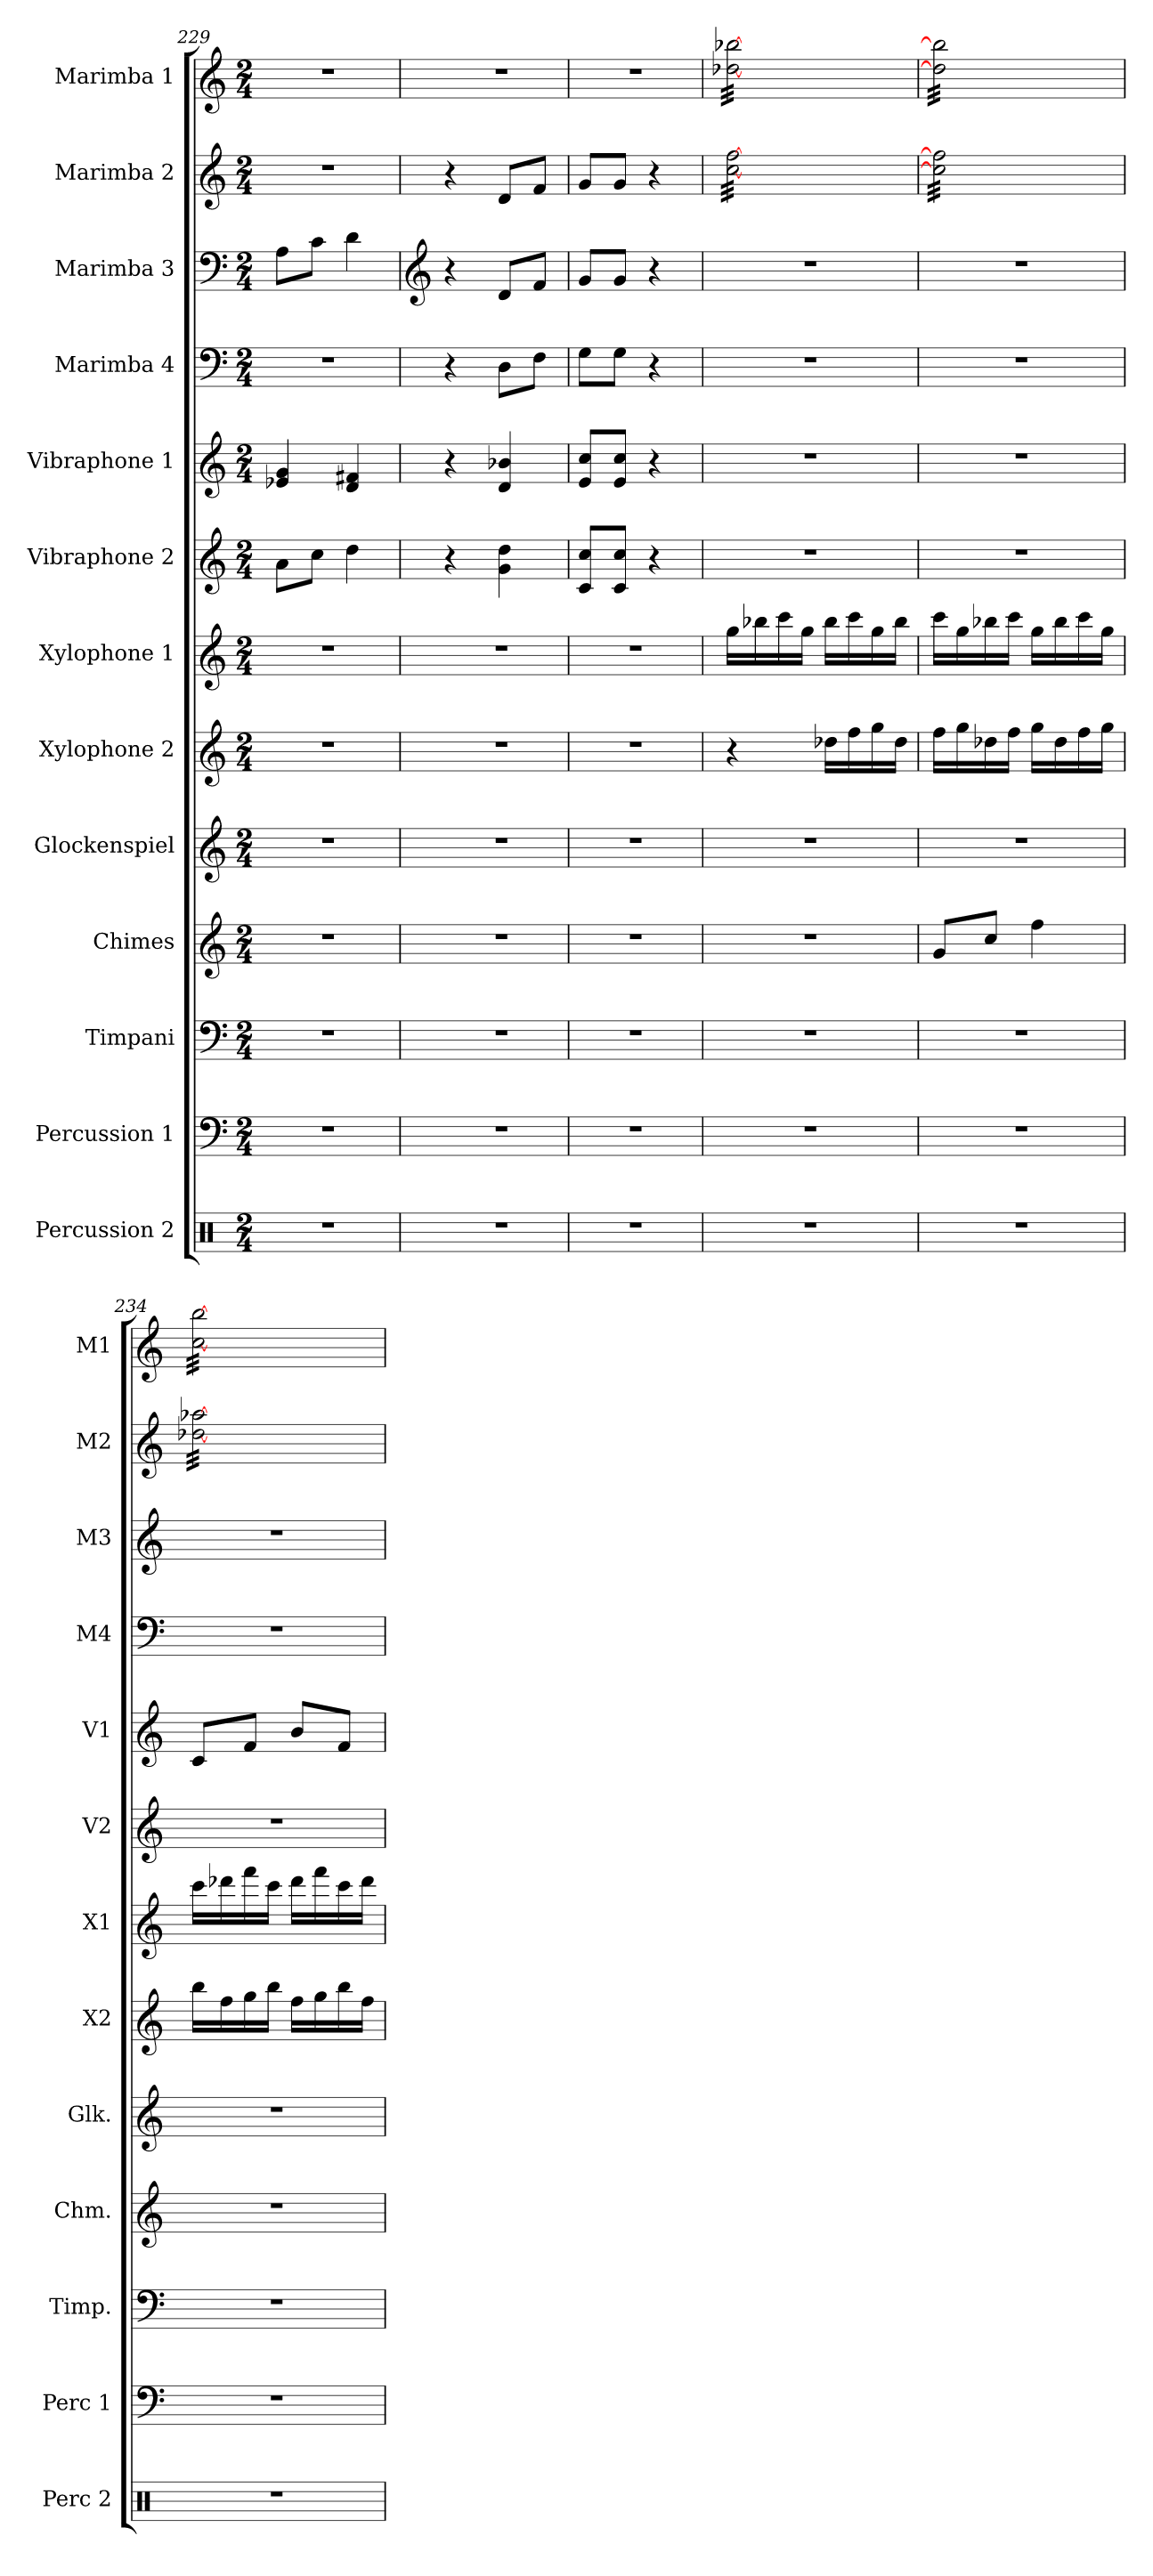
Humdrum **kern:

**kern	**kern	**kern	**kern	**kern	**kern	**kern	**kern	**kern	**kern	**kern	**kern	**kern
*part13	*part12	*part11	*part10	*part9	*part8	*part7	*part6	*part5	*part4	*part3	*part2	*part1
*staff13	*staff12	*staff11	*staff10	*staff9	*staff8	*staff7	*staff6	*staff5	*staff4	*staff3	*staff2	*staff1
*I"Percussion 2	*I"Percussion 1	*I"Timpani	*I"Chimes	*I"Glockenspiel	*I"Xylophone 2	*I"Xylophone 1	*I"Vibraphone 2	*I"Vibraphone 1	*I"Marimba 4	*I"Marimba 3	*I"Marimba 2	*I"Marimba 1
*I'Perc 2	*I'Perc 1	*I'Timp.	*I'Chm.	*I'Glk.	*I'X2	*I'X1	*I'V2	*I'V1	*I'M4	*I'M3	*I'M2	*I'M1
*clefX	*clefF4	*clefF4	*clefG2	*clefG2	*clefG2	*clefG2	*clefG2	*clefG2	*clefF4	*clefF4	*clefG2	*clefG2
*	*	*	*	*ITrd-14c-24	*ITrd-7c-12	*ITrd-7c-12	*	*	*	*	*	*
*k[]	*k[]	*k[]	*k[]	*k[]	*k[]	*k[]	*k[]	*k[]	*k[]	*k[]	*k[]	*k[]
*M2/4	*M2/4	*M2/4	*M2/4	*M2/4	*M2/4	*M2/4	*M2/4	*M2/4	*M2/4	*M2/4	*M2/4	*M2/4
=229	=229	=229	=229	=229	=229	=229	=229	=229	=229	=229	=229	=229
2r	2r	2r	2r	2r	2r	2r	8a\L	4e-X/ 4g/	2r	8A\L	2r	2r
.	.	.	.	.	.	.	8cc\J	.	.	8c\J	.	.
.	.	.	.	.	.	.	4dd\	4d/ 4f#X/	.	4d\	.	.
=230	=230	=230	=230	=230	=230	=230	=230	=230	=230	=230	=230	=230
*	*	*	*	*	*	*	*	*	*	*clefG2	*	*
2r	2r	2r	2r	2r	2r	2r	4r	4r	4r	4r	4r	2r
.	.	.	.	.	.	.	4g\ 4dd\	4d/ 4b-X/	8D\L	8d/L	8d/L	.
.	.	.	.	.	.	.	.	.	8F\J	8f/J	8f/J	.
=231	=231	=231	=231	=231	=231	=231	=231	=231	=231	=231	=231	=231
2r	2r	2r	2r	2r	2r	2r	8c/ 8cc/L	8e/ 8cc/L	8G\L	8g/L	8g/L	2r
.	.	.	.	.	.	.	8c/ 8cc/J	8e/ 8cc/J	8G\J	8g/J	8g/J	.
.	.	.	.	.	.	.	4r	4r	4r	4r	4r	.
=232	=232	=232	=232	=232	=232	=232	=232	=232	=232	=232	=232	=232
*	*	*	*	*	*	*	*	*	*	*	*tremolo	*
*	*	*	*	*	*	*	*	*	*	*	*	*tremolo
2r	2r	2r	2r	2r	4r	16ggg\LL	2r	2r	2r	2r	[32cc\ [32ff\LLL	[32dd-X\ [32bb-X\LLL
.	.	.	.	.	.	.	.	.	.	.	32cc\ 32ff\	32dd-X\ 32bb-X\
.	.	.	.	.	.	16bbb-X\	.	.	.	.	32cc\ 32ff\	32dd-X\ 32bb-X\
.	.	.	.	.	.	.	.	.	.	.	32cc\ 32ff\	32dd-X\ 32bb-X\
.	.	.	.	.	.	16cccc\	.	.	.	.	32cc\ 32ff\	32dd-X\ 32bb-X\
.	.	.	.	.	.	.	.	.	.	.	32cc\ 32ff\	32dd-X\ 32bb-X\
.	.	.	.	.	.	16ggg\JJ	.	.	.	.	32cc\ 32ff\	32dd-X\ 32bb-X\
.	.	.	.	.	.	.	.	.	.	.	32cc\ 32ff\	32dd-X\ 32bb-X\
.	.	.	.	.	16ddd-X\LL	16bbb-\LL	.	.	.	.	32cc\ 32ff\	32dd-X\ 32bb-X\
.	.	.	.	.	.	.	.	.	.	.	32cc\ 32ff\	32dd-X\ 32bb-X\
.	.	.	.	.	16fff\	16cccc\	.	.	.	.	32cc\ 32ff\	32dd-X\ 32bb-X\
.	.	.	.	.	.	.	.	.	.	.	32cc\ 32ff\	32dd-X\ 32bb-X\
.	.	.	.	.	16ggg\	16ggg\	.	.	.	.	32cc\ 32ff\	32dd-X\ 32bb-X\
.	.	.	.	.	.	.	.	.	.	.	32cc\ 32ff\	32dd-X\ 32bb-X\
.	.	.	.	.	16ddd-\JJ	16bbb-\JJ	.	.	.	.	32cc\ 32ff\	32dd-X\ 32bb-X\
.	.	.	.	.	.	.	.	.	.	.	32cc\ 32ff\JJJ	32dd-X\ 32bb-X\JJJ
=233	=233	=233	=233	=233	=233	=233	=233	=233	=233	=233	=233	=233
2r	2r	2r	8g/L	2r	16fff\LL	16cccc\LL	2r	2r	2r	2r	32cc\] 32ff\]LLL	32dd-\] 32bb-\]LLL
.	.	.	.	.	.	.	.	.	.	.	32cc\ 32ff\	32dd-\ 32bb-\
.	.	.	.	.	16ggg\	16ggg\	.	.	.	.	32cc\ 32ff\	32dd-\ 32bb-\
.	.	.	.	.	.	.	.	.	.	.	32cc\ 32ff\	32dd-\ 32bb-\
.	.	.	8cc/J	.	16ddd-X\	16bbb-X\	.	.	.	.	32cc\ 32ff\	32dd-\ 32bb-\
.	.	.	.	.	.	.	.	.	.	.	32cc\ 32ff\	32dd-\ 32bb-\
.	.	.	.	.	16fff\JJ	16cccc\JJ	.	.	.	.	32cc\ 32ff\	32dd-\ 32bb-\
.	.	.	.	.	.	.	.	.	.	.	32cc\ 32ff\	32dd-\ 32bb-\
.	.	.	4ff\	.	16ggg\LL	16ggg\LL	.	.	.	.	32cc\ 32ff\	32dd-\ 32bb-\
.	.	.	.	.	.	.	.	.	.	.	32cc\ 32ff\	32dd-\ 32bb-\
.	.	.	.	.	16ddd-\	16bbb-\	.	.	.	.	32cc\ 32ff\	32dd-\ 32bb-\
.	.	.	.	.	.	.	.	.	.	.	32cc\ 32ff\	32dd-\ 32bb-\
.	.	.	.	.	16fff\	16cccc\	.	.	.	.	32cc\ 32ff\	32dd-\ 32bb-\
.	.	.	.	.	.	.	.	.	.	.	32cc\ 32ff\	32dd-\ 32bb-\
.	.	.	.	.	16ggg\JJ	16ggg\JJ	.	.	.	.	32cc\ 32ff\	32dd-\ 32bb-\
.	.	.	.	.	.	.	.	.	.	.	32cc\ 32ff\JJJ	32dd-\ 32bb-\JJJ
=234	=234	=234	=234	=234	=234	=234	=234	=234	=234	=234	=234	=234
2r	2r	2r	2r	2r	16bbb\LL	16cccc\LL	2r	8c/L	2r	2r	[32dd-X\ [32aa-X\LLL	[32cc\ [32bb\LLL
.	.	.	.	.	.	.	.	.	.	.	32dd-X\ 32aa-X\	32cc\ 32bb\
.	.	.	.	.	16fff\	16dddd-X\	.	.	.	.	32dd-X\ 32aa-X\	32cc\ 32bb\
.	.	.	.	.	.	.	.	.	.	.	32dd-X\ 32aa-X\	32cc\ 32bb\
.	.	.	.	.	16ggg\	16ffff\	.	8f/J	.	.	32dd-X\ 32aa-X\	32cc\ 32bb\
.	.	.	.	.	.	.	.	.	.	.	32dd-X\ 32aa-X\	32cc\ 32bb\
.	.	.	.	.	16bbb\JJ	16cccc\JJ	.	.	.	.	32dd-X\ 32aa-X\	32cc\ 32bb\
.	.	.	.	.	.	.	.	.	.	.	32dd-X\ 32aa-X\	32cc\ 32bb\
.	.	.	.	.	16fff\LL	16dddd-\LL	.	8b/L	.	.	32dd-X\ 32aa-X\	32cc\ 32bb\
.	.	.	.	.	.	.	.	.	.	.	32dd-X\ 32aa-X\	32cc\ 32bb\
.	.	.	.	.	16ggg\	16ffff\	.	.	.	.	32dd-X\ 32aa-X\	32cc\ 32bb\
.	.	.	.	.	.	.	.	.	.	.	32dd-X\ 32aa-X\	32cc\ 32bb\
.	.	.	.	.	16bbb\	16cccc\	.	8f/J	.	.	32dd-X\ 32aa-X\	32cc\ 32bb\
.	.	.	.	.	.	.	.	.	.	.	32dd-X\ 32aa-X\	32cc\ 32bb\
.	.	.	.	.	16fff\JJ	16dddd-\JJ	.	.	.	.	32dd-X\ 32aa-X\	32cc\ 32bb\
.	.	.	.	.	.	.	.	.	.	.	32dd-X\ 32aa-X\JJJ	32cc\ 32bb\JJJ
*	*	*	*	*	*	*	*	*	*	*	*	*Xtremolo
*	*	*	*	*	*	*	*	*	*	*	*Xtremolo	*
=	=	=	=	=	=	=	=	=	=	=	=	=
*-	*-	*-	*-	*-	*-	*-	*-	*-	*-	*-	*-	*-
